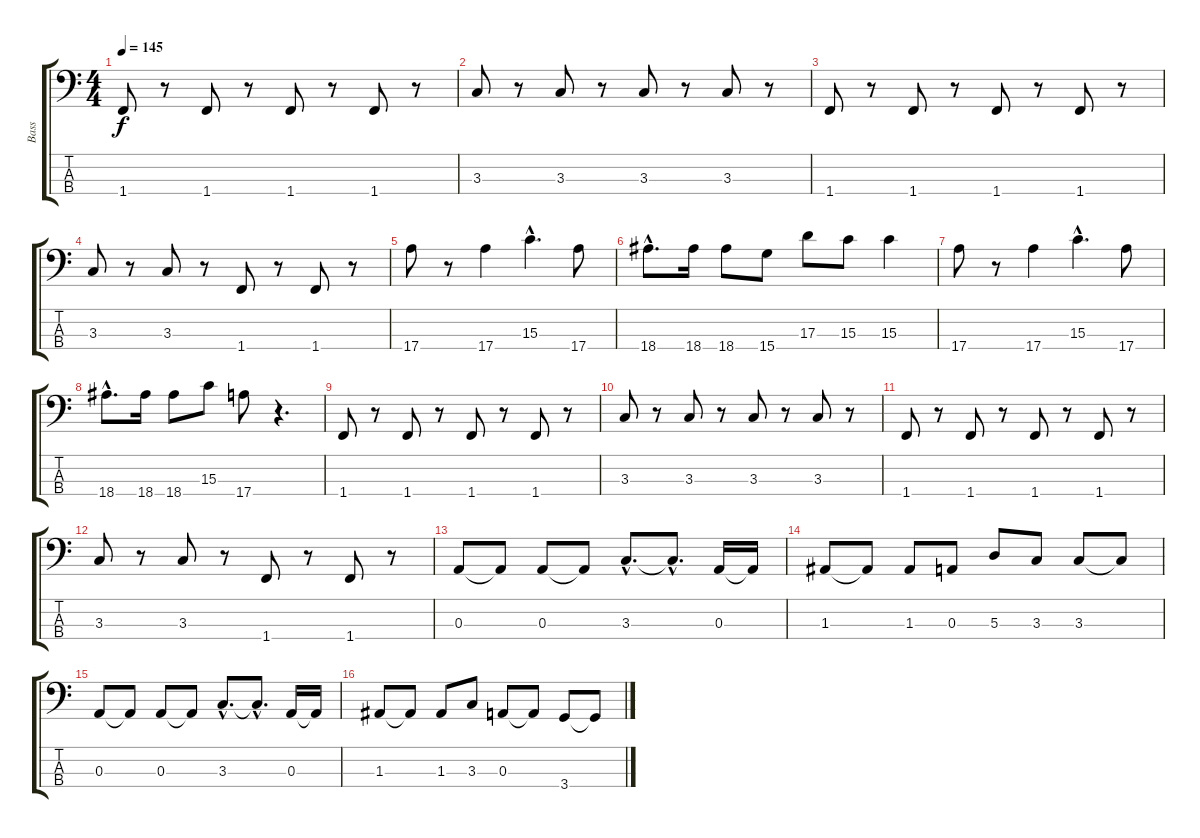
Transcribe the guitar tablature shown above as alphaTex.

\track ("Bass" "Bass") {instrument electricbasspick}
\staff {score tabs}
\tuning (G2 D2 A1 E1) {hide}
\ts (4 4)
\tempo 145
\clef f4
\ks c
1.4.8{dy f volume 13 instrument electricbasspick} r.8 1.4.8 r.8 1.4.8 r.8 1.4.8 r.8 |
3.3.8 r.8 3.3.8 r.8 3.3.8 r.8 3.3.8 r.8 |
1.4.8 r.8 1.4.8 r.8 1.4.8 r.8 1.4.8 r.8 |
3.3.8 r.8 3.3.8 r.8 1.4.8 r.8 1.4.8 r.8 |
17.4.8{volume 16 instrument slapbass2} r.8 17.4.4 15.3{hac}.4{d} 17.4.8 |
18.4{hac}.8{d} 18.4.16 18.4.8 15.4.8 17.3.8 15.3.8 15.3.4 |
17.4.8 r.8 17.4.4 15.3{hac}.4{d} 17.4.8 |
18.4{hac}.8{d} 18.4.16 18.4.8 15.3.8 17.4.8 r.4{d} |
1.4.8{volume 13 instrument electricbasspick} r.8 1.4.8 r.8 1.4.8 r.8 1.4.8 r.8 |
3.3.8 r.8 3.3.8 r.8 3.3.8 r.8 3.3.8 r.8 |
1.4.8 r.8 1.4.8 r.8 1.4.8 r.8 1.4.8 r.8 |
3.3.8 r.8 3.3.8 r.8 1.4.8 r.8 1.4.8 r.8 |
0.3.8 0.3{t}.8 0.3.8 0.3{t}.8 3.3{hac}.8{d} 3.3{hac t}.8{d} 0.3.16 0.3{t}.16 |
1.3.8 1.3{t}.8 1.3.8 0.3.8 5.3.8 3.3.8 3.3.8 3.3{t}.8 |
0.3.8 0.3{t}.8 0.3.8 0.3{t}.8 3.3{hac}.8{d} 3.3{hac t}.8{d} 0.3.16 0.3{t}.16 |
1.3.8 1.3{t}.8 1.3.8 3.3.8 0.3.8 0.3{t}.8 3.4.8 3.4{t}.8
